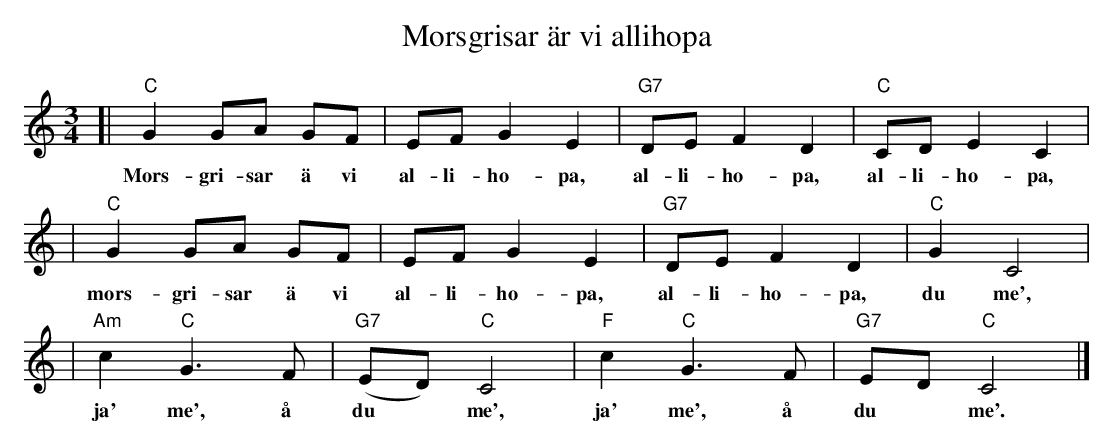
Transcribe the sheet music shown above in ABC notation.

X:1
T: Morsgrisar \"ar vi allihopa
M: 3/4
L: 1/8
K: C
[|"C"G2 GA GF | EF G2 E2 | "G7"DE F2 D2 | "C"CD E2 C2 |
w: Mors-gri-sar \"a vi al-li-ho-pa, al-li-ho-pa, al-li-ho-pa,
| "C"G2 GA GF | EF G2 E2 | "G7"DE F2 D2 | "C"G2 C4    |
w: mors-gri-sar \"a vi al-li-ho-pa, al-li-ho-pa, du me',
| "Am"c2 "C"G3 F | "G7"(ED) "C"C4 | "F"c2 "C"G3 F | "G7"ED "C"C4 |]
w: ja' me', \aa du* me', ja' me', \aa du* me'.
